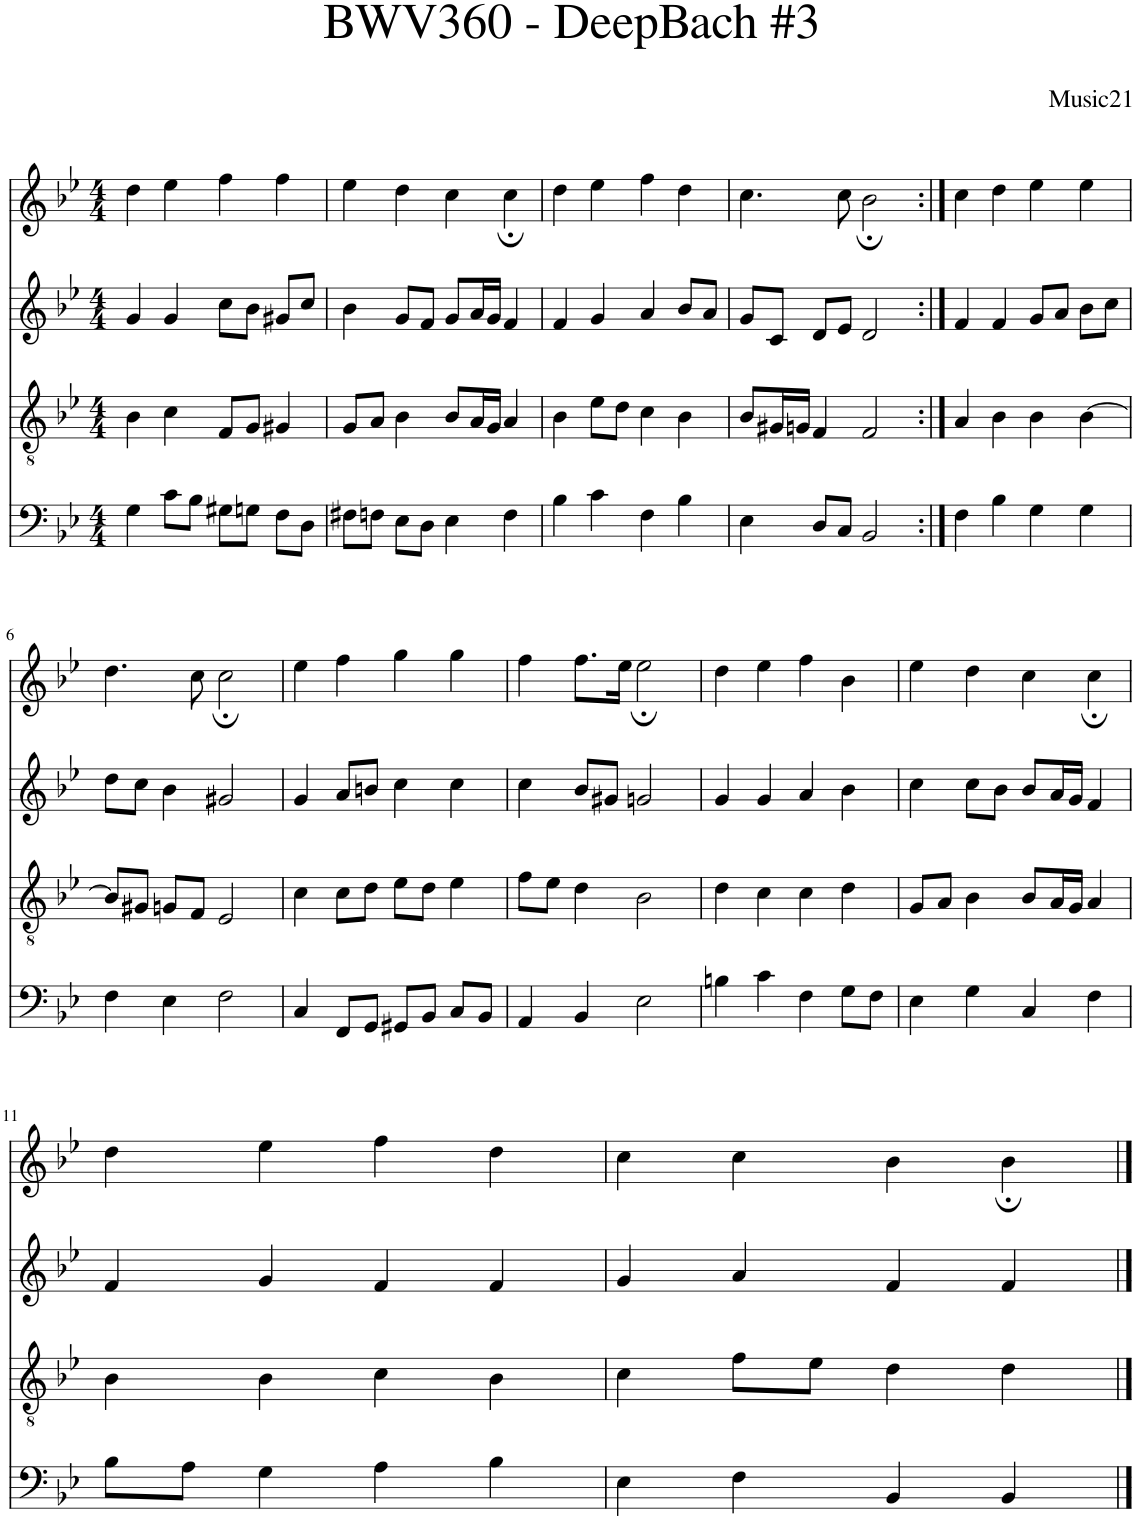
**kern	**kern	**kern	**kern
*part4	*part3	*part2	*part1
*staff4	*staff3	*staff2	*staff1
*I"Piano	*I"Piano	*I"Piano	*I"Piano
*I'Pno	*I'Pno	*I'Pno	*I'Pno
*clefF4	*clefGv2	*clefG2	*clefG2
*k[b-e-]	*k[b-e-]	*k[b-e-]	*k[b-e-]
*M4/4	*M4/4	*M4/4	*M4/4
=1	=1	=1	=1
4G\	4B-\	4g/	4dd\
8c\L	4c\	4g/	4ee-\
8B-\J	.	.	.
8G#X\L	8F/L	8cc\L	4ff\
8Gn\J	8G/J	8b-\J	.
8F\L	4G#X/	8g#X/L	4ff\
8D\J	.	8cc/J	.
=2	=2	=2	=2
8F#X\L	8G/L	4b-\	4ee-\
8Fn\J	8A/J	.	.
8E-\L	4B-\	8g/L	4dd\
8D\J	.	8f/J	.
4E-\	8B-/L	8g/L	4cc\
.	16A/L	16a/L	.
.	16G/JJ	16g/JJ	.
4F\	4A/	4f/	4cc;\
=3	=3	=3	=3
4B-\	4B-\	4f/	4dd\
4c\	8e-\L	4g/	4ee-\
.	8d\J	.	.
4F\	4c\	4a/	4ff\
4B-\	4B-\	8b-/L	4dd\
.	.	8a/J	.
=4	=4	=4	=4
4E-\	8B-/L	8g/L	4.cc\
.	16G#X/L	8c/J	.
.	16Gn/JJ	.	.
8D/L	4F/	8d/L	.
8C/J	.	8e-/J	8cc\
2BB-/	2F/	2d/	2b-;\
=5:|!	=5:|!	=5:|!	=5:|!
4F\	4A/	4f/	4cc\
4B-\	4B-\	4f/	4dd\
4G\	4B-\	8g/L	4ee-\
.	.	8a/J	.
4G\	[4B-\	8b-\L	4ee-\
.	.	8cc\J	.
!!LO:LB:g=z
=6	=6	=6	=6
4F\	8B-/L]	8dd\L	4.dd\
.	8G#X/J	8cc\J	.
4E-\	8Gn/L	4b-\	.
.	8F/J	.	8cc\
2F\	2E-/	2g#X/	2cc;\
=7	=7	=7	=7
4C/	4c\	4g/	4ee-\
8FF/L	8c\L	8a/L	4ff\
8GG/J	8d\J	8bn/J	.
8GG#X/L	8e-\L	4cc\	4gg\
8BB-/J	8d\J	.	.
8C/L	4e-\	4cc\	4gg\
8BB-/J	.	.	.
=8	=8	=8	=8
4AA/	8f\L	4cc\	4ff\
.	8e-\J	.	.
4BB-/	4d\	8b-/L	8.ff\L
.	.	8g#X/J	.
.	.	.	16ee-\Jk
2E-\	2B-\	2gn/	2ee-;\
=9	=9	=9	=9
4Bn\	4d\	4g/	4dd\
4c\	4c\	4g/	4ee-\
4F\	4c\	4a/	4ff\
8G\L	4d\	4b-\	4b-\
8F\J	.	.	.
=10	=10	=10	=10
4E-\	8G/L	4cc\	4ee-\
.	8A/J	.	.
4G\	4B-\	8cc\L	4dd\
.	.	8b-\J	.
4C/	8B-/L	8b-/L	4cc\
.	16A/L	16a/L	.
.	16G/JJ	16g/JJ	.
4F\	4A/	4f/	4cc;\
!!LO:LB:g=z
=11	=11	=11	=11
8B-\L	4B-\	4f/	4dd\
8A\J	.	.	.
4G\	4B-\	4g/	4ee-\
4A\	4c\	4f/	4ff\
4B-\	4B-\	4f/	4dd\
=12	=12	=12	=12
4E-\	4c\	4g/	4cc\
4F\	8f\L	4a/	4cc\
.	8e-\J	.	.
4BB-/	4d\	4f/	4b-\
4BB-/	4d\	4f/	4b-;\
==	==	==	==
*-	*-	*-	*-
